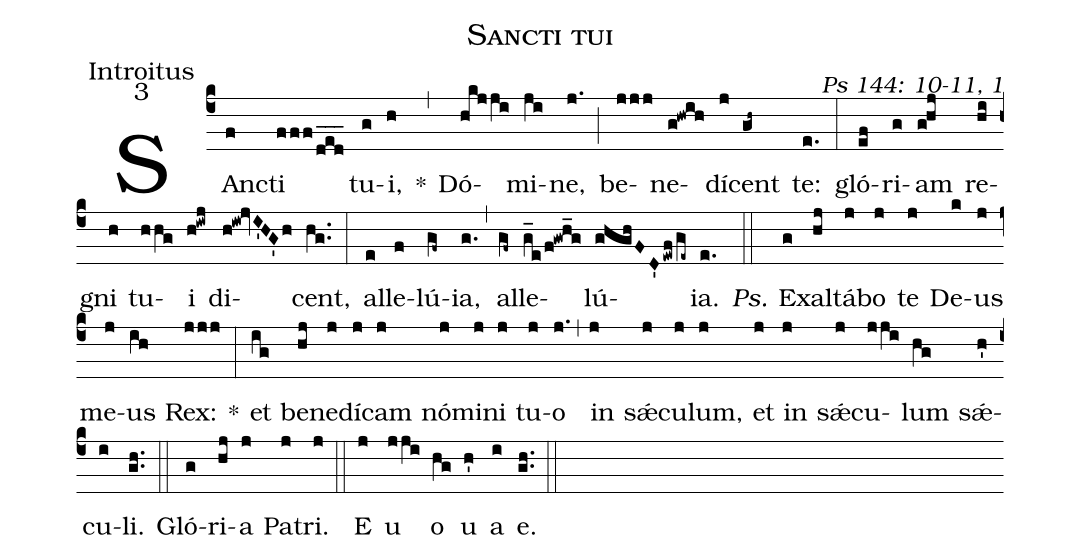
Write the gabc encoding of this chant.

name: Sancti tui;
office-part: Introitus;
mode: 3;
commentary: Ps 144: 10-11, 1;
%%
(c4) SAnc(f)ti(fff/d_e_d_) tu(g)i,(h) *(,) Dó(hkjji)mi(ji)ne,(j.) (;) be(jjj)ne(g!hwih)dí(j)cent(gh~) te:(e.) (:)
gló(ef)ri(g)am(ghj) re(hi)gni(h) tu(hhg)i(h!iwj) di(h!iw!jvI'HG'h)cent,(hg..) (:)
al(e)le(f)lú(gf~)ia,(g.) (,) al(gf~)le(g_e/f!gwh_g)lú(ghghFD'ewf/ge~)ia.(e.) (::)
<i>Ps.</i> Ex(g)al(hj)tá(j)bo(j) te(j) De(k)us(j) me(j)us(ih) Rex:(jjj) *(:)
et(ig) be(hj)ne(j)dí(j)cam(j) nó(j)mi(j)ni(j) tu(j)o(j.) (,) in(j) sǽ(j)cu(j)lum,(j) et(j) in(j) sǽ(j)cu(jji)lum(hg) sǽ(h')cu(i)li.(gh..) (::)
Gló(g)ri(hj)a(j) Pa(j)tri.(j) (::)
<eu>E(j) u(jji) o(hg) u(h') a(i) e.</eu>(gh..) (::)
